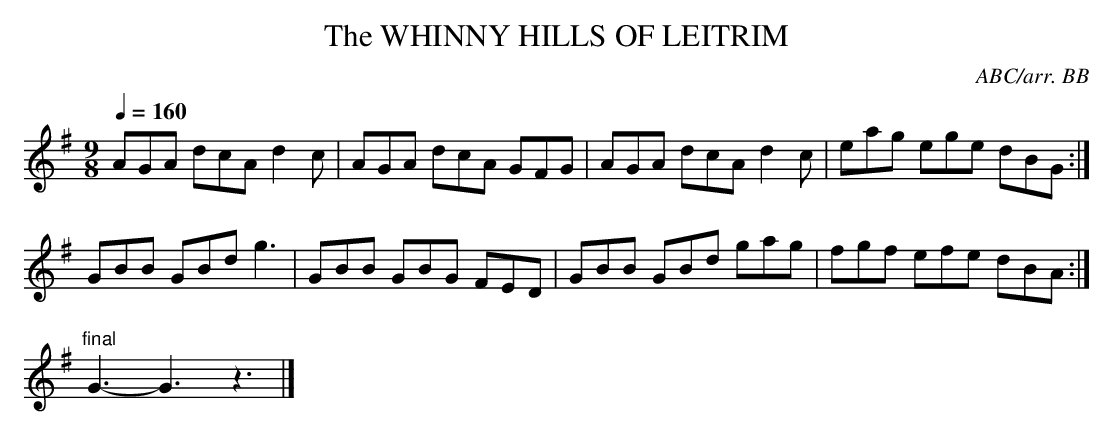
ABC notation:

X:1
T:WHINNY HILLS OF LEITRIM, The
C:ABC/arr. BB
M:9/8
Q:1/4=160
K:G
AGA dcA d2c|AGA dcA GFG|AGA dcA d2c|eag ege dBG:|
GBB GBd g3|GBB GBG FED|GBB GBd gag|fgf efe dBA:|
"final"G3-G3z3|]
